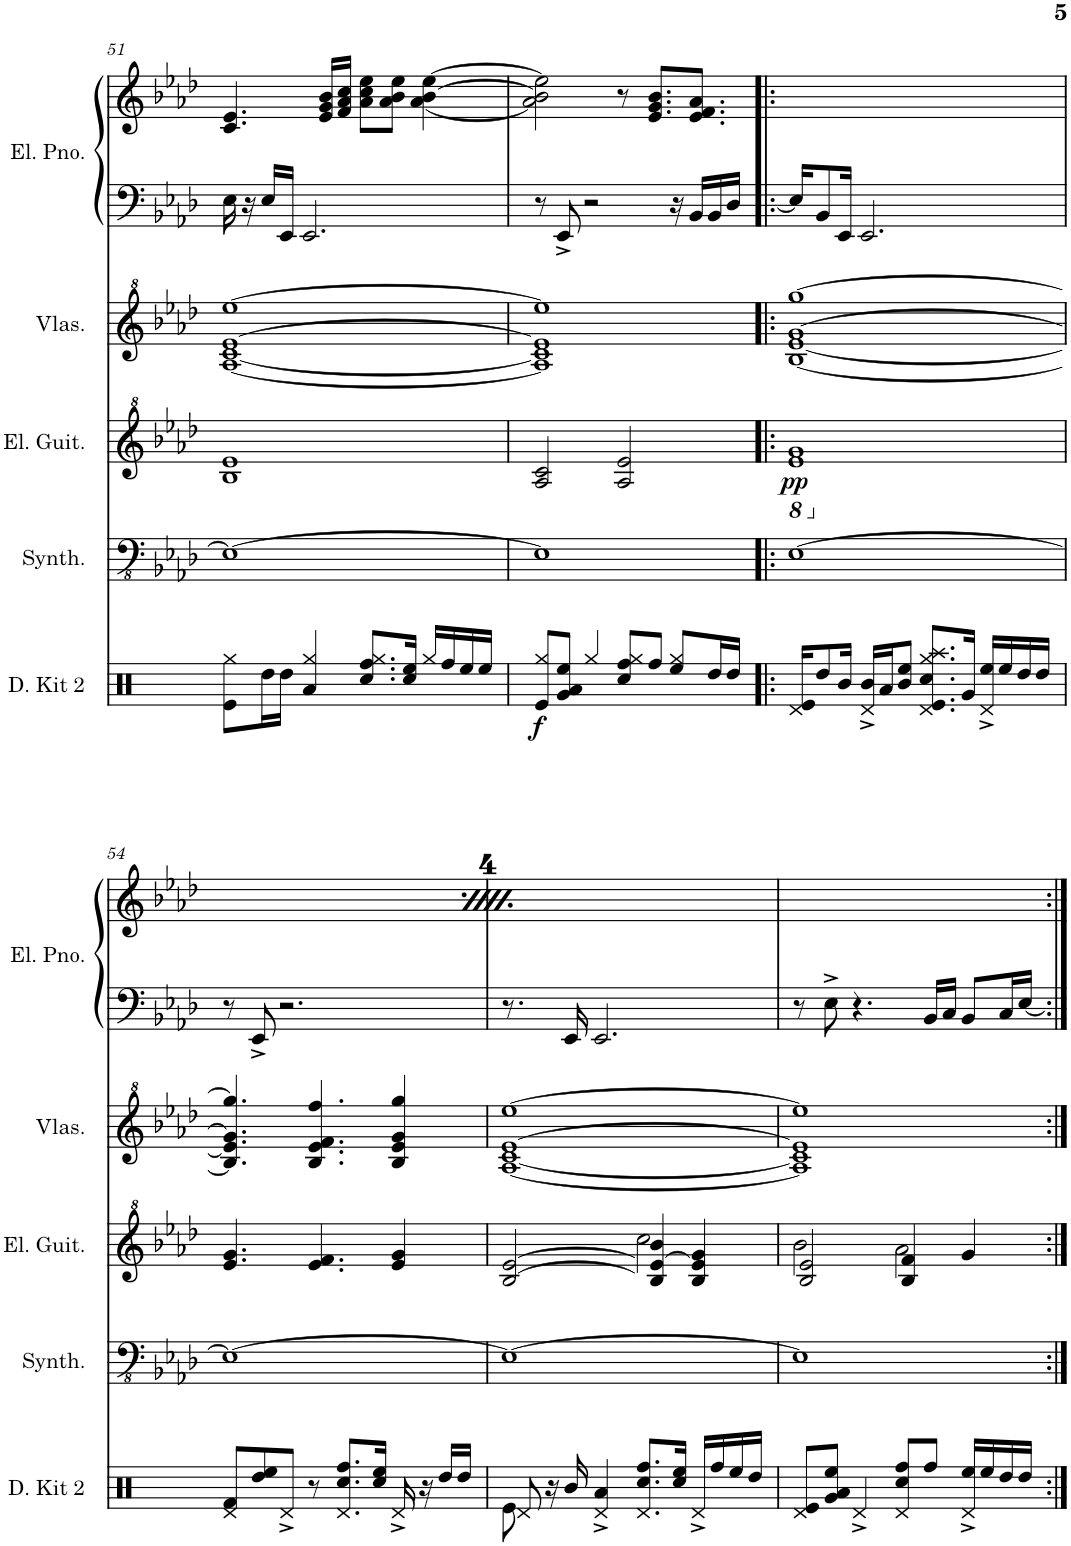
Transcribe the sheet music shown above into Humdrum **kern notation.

**kern	**kern	**dynam	**kern	**kern	**kern	**kern
*part5	*part4	*part4	*part3	*part2	*part1	*part1
*staff6	*staff5	*staff5	*staff4	*staff3	*staff2	*staff1
*I"Brass Synthesizer	*I"Electric Guitar	*	*I"Celesta	*I"Violas	*I"Electric Piano	*
*I'Synth.	*I'El. Guit.	*	*I'Cel.	*I'Vlas.	*I'El. Pno.	*
!!LO:PB:g=z
*clefFv4	*clefG^2	*	*clefG2	*clefG^2	*clefF4	*clefG2
*	*	*	*Trd-7c-12	*	*	*
*k[b-e-a-d-]	*k[b-e-a-d-]	*	*k[b-e-a-d-]	*k[b-e-a-d-]	*k[b-e-a-d-]	*k[b-e-a-d-]
*M4/4	*M4/4	*	*M4/4	*M4/4	*M4/4	*M4/4
=51	=51	=51	=51	=51	=51	=51
1EE-_	1b- 1ee-	.	16b-/LL	[1a- [1cc [1ee- [1eee-	16E-\	4.c/ 4.e-/
.	.	.	16b-/J	.	16r	.
.	.	.	16e-/L	.	16E-/LL	.
.	.	.	16e-/JJ	.	16EE-/JJ	.
.	.	.	16b-/LL	.	2.EE-/	.
.	.	.	16b-/J	.	.	.
.	.	.	16e-/L	.	.	16e-/ 16g/ 16b-/LL
.	.	.	16e-/JJ	.	.	16f/ 16a-/ 16cc/JJ
.	.	.	16ee-\LL	.	.	8a-\ 8cc\ 8ee-\L
.	.	.	16ee-\J	.	.	.
.	.	.	16e-\K	.	.	8a-\ 8b-\ 8ee-\J
.	.	.	8ee-\J	.	.	.
.	.	.	.	.	.	[4a-\ [4b-\ [4ee-\
.	.	.	16ee-/LL	.	.	.
.	.	.	16e-/	.	.	.
.	.	.	16e-/JJ	.	.	.
=52	=52	=52	=52	=52	=52	=52
1EE-]	2a-/ 2cc/	.	16b-/LL	1a-] 1cc] 1ee-] 1eee-]	8r	2a-\] 2b-\] 2ee-\]
.	.	.	16b-/J	.	.	.
.	.	.	16e-/L	.	8EE-^/	.
.	.	.	16e-/JJ	.	.	.
.	.	.	16b-/LL	.	2r	.
.	.	.	16b-/J	.	.	.
.	.	.	16e-/L	.	.	.
.	.	.	16e-/JJ	.	.	.
.	2a-/ 2ee-/	.	16ee-\LL	.	.	8r
.	.	.	16ee-\J	.	.	.
.	.	.	16e-\K	.	.	8.e-/ 8.g/ 8.b-/L
.	.	.	8ee-\J	.	.	.
.	.	.	.	.	16r	.
.	.	.	16ee-/LL	.	16BB-/LL	8.e-/ 8.f/ 8.a-/J
.	.	.	16e-/	.	16BB-/	.
.	.	.	16e-/JJ	.	16D-/JJ	.
!!LO:REH:place=s1:a:B:cj:fs=14:t=C'
=53!|:	=53!|:	=53!|:	=53!|:	=53!|:	=53!|:	=53!|:
*	*8ba	*	*	*	*	*
!	!	!	!	!	!	!LO:TX:a:t=Based on the 1990 live concert
!	!	!LO:DY:b	!	!	!	!
[1EE-	1e- 1g	pp	16b-/LL	[1b- [1ee- [1gg [1ggg	16E-/KL	1B- 1e- 1g
.	.	.	16b-/J	.	8BB-/	.
.	.	.	16e-/L	.	.	.
.	.	.	16e-/JJ	.	16EE-/Jk	.
.	.	.	16b-/LL	.	2.EE-/	.
.	.	.	16b-/J	.	.	.
.	.	.	16e-/L	.	.	.
.	.	.	16e-/JJ	.	.	.
.	.	.	16ee-\LL	.	.	.
.	.	.	16ee-\J	.	.	.
.	.	.	16e-\K	.	.	.
.	.	.	8ee-\J	.	.	.
.	.	.	16ee-/LL	.	.	.
.	.	.	16e-/	.	.	.
.	.	.	16e-/JJ	.	.	.
!!LO:LB:g=z
=54	=54	=54	=54	=54	=54	=54
*	*X8ba	*	*	*	*	*
1EE-_	4.ee-/ 4.gg/	.	16b-/LL	4.b-/] 4.ee-/] 4.gg/] 4.ggg/]	8r	4.B-/ 4.e-/ 4.g/
.	.	.	16b-/J	.	.	.
.	.	.	16e-/L	.	8EE-^/	.
.	.	.	16e-/JJ	.	.	.
.	.	.	16b-/LL	.	2.r	.
.	.	.	16b-/J	.	.	.
.	4.ee-/ 4.ff/	.	16e-/L	4.b-/ 4.ee-/ 4.ff/ 4.fff/	.	4.B-/ 4.e-/ 4.f/
.	.	.	16e-/JJ	.	.	.
.	.	.	16ee-\LL	.	.	.
.	.	.	16ee-\J	.	.	.
.	.	.	16e-\K	.	.	.
.	.	.	8ee-\J	.	.	.
.	4ee-/ 4gg/	.	.	4b-/ 4ee-/ 4gg/ 4ggg/	.	4B-/ 4e-/ 4g/
.	.	.	16ee-/LL	.	.	.
.	.	.	16e-/	.	.	.
.	.	.	16e-/JJ	.	.	.
=55	=55	=55	=55	=55	=55	=55
*	*^	*	*	*	*	*
1EE-_	[2b-/ [2ee-/	2ryy	.	16b-/LL	[1a- [1cc [1ee- [1eee-	8.r	4.c/ 4.e-/
.	.	.	.	16b-/J	.	.	.
.	.	.	.	16e-/L	.	.	.
.	.	.	.	16e-/JJ	.	16EE-/	.
.	.	.	.	16b-/LL	.	2.EE-/	.
.	.	.	.	16b-/J	.	.	.
.	.	.	.	16e-/L	.	.	16e-/ 16g/ 16b-/LL
.	.	.	.	16e-/JJ	.	.	16f/ 16a-/ 16cc/JJ
.	4b-/] 4ee-/_ 4bb-/	2ccc\	.	16ee-\LL	.	.	8a-\ 8cc\ 8ee-\L
.	.	.	.	16ee-\J	.	.	.
.	.	.	.	16e-\K	.	.	8a-\ 8b-\ 8ee-\J
.	.	.	.	8ee-\J	.	.	.
.	4b-/ 4ee-/] 4gg/	.	.	.	.	.	[4a-\ [4b-\ [4ee-\
.	.	.	.	16ee-/LL	.	.	.
.	.	.	.	16e-/	.	.	.
.	.	.	.	16e-/JJ	.	.	.
=56	=56	=56	=56	=56	=56	=56	=56
1EE-]	2b-/ 2ee-/	2bb-\	.	16b-/LL	1a-] 1cc] 1ee-] 1eee-]	8r	2a-\] 2b-\] 2ee-\]
.	.	.	.	16b-/J	.	.	.
.	.	.	.	16e-/L	.	8E-^\	.
.	.	.	.	16e-/JJ	.	.	.
.	.	.	.	16b-/LL	.	4.r	.
.	.	.	.	16b-/J	.	.	.
.	.	.	.	16e-/L	.	.	.
.	.	.	.	16e-/JJ	.	.	.
.	4b-/ 4ff/	2aa-\	.	16ee-\LL	.	.	8r
.	.	.	.	16ee-\J	.	.	.
.	.	.	.	16e-\K	.	16BB-/LL	8.e-/ 8.g/ 8.b-/L
.	.	.	.	8ee-\J	.	16C/JJ	.
.	4gg/	.	.	.	.	8BB-/L	.
.	.	.	.	16ee-/LL	.	.	8.e-/ 8.f/ 8.a-/J
.	.	.	.	16e-/	.	16C/L	.
.	.	.	.	16e-/JJ	.	16E-/JJ	.
*	*v	*v	*	*	*	*	*
=:|!	=:|!	=:|!	=:|!	=:|!	=:|!	=:|!
*-	*-	*-	*-	*-	*-	*-
